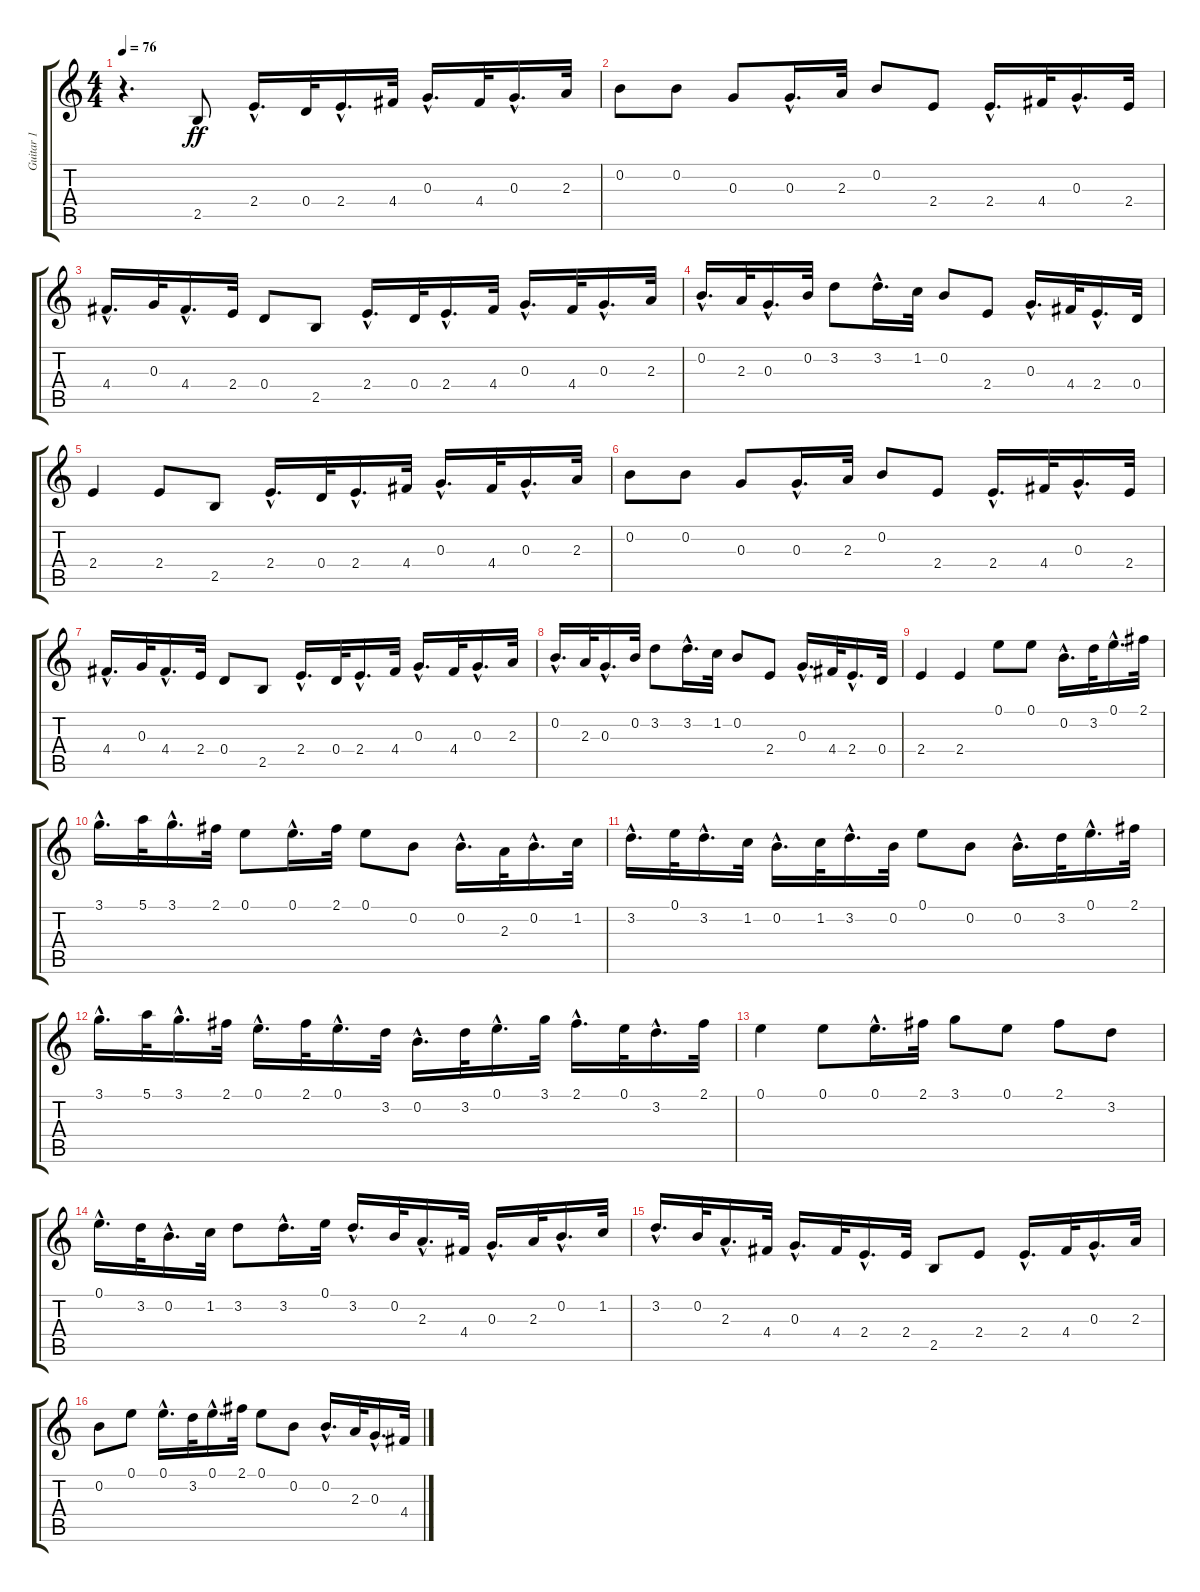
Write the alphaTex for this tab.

\track ("Guitar 1" "Guitar 1") {instrument overdrivenguitar}
\staff {score tabs}
\tuning (E4 B3 G3 D3 A2 E2) {hide}
\ts (4 4)
\tempo 76
\clef g2
\ks c
r.4{d dy ff instrument overdrivenguitar} 2.5.8 2.4{hac}.16{d} 0.4.32 2.4{hac}.16{d} 4.4.32 0.3{hac}.16{d} 4.4.32 0.3{hac}.16{d} 2.3.32 |
0.2.8 0.2.8 0.3.8 0.3{hac}.16{d} 2.3.32 0.2.8 2.4.8 2.4{hac}.16{d} 4.4.32 0.3{hac}.16{d} 2.4.32 |
4.4{hac}.16{d} 0.3.32 4.4{hac}.16{d} 2.4.32 0.4.8 2.5.8 2.4{hac}.16{d} 0.4.32 2.4{hac}.16{d} 4.4.32 0.3{hac}.16{d} 4.4.32 0.3{hac}.16{d} 2.3.32 |
0.2{hac}.16{d} 2.3.32 0.3{hac}.16{d} 0.2.32 3.2.8 3.2{hac}.16{d} 1.2.32 0.2.8 2.4.8 0.3{hac}.16{d} 4.4.32 2.4{hac}.16{d} 0.4.32 |
2.4.4 2.4.8 2.5.8 2.4{hac}.16{d} 0.4.32 2.4{hac}.16{d} 4.4.32 0.3{hac}.16{d} 4.4.32 0.3{hac}.16{d} 2.3.32 |
0.2.8 0.2.8 0.3.8 0.3{hac}.16{d} 2.3.32 0.2.8 2.4.8 2.4{hac}.16{d} 4.4.32 0.3{hac}.16{d} 2.4.32 |
4.4{hac}.16{d} 0.3.32 4.4{hac}.16{d} 2.4.32 0.4.8 2.5.8 2.4{hac}.16{d} 0.4.32 2.4{hac}.16{d} 4.4.32 0.3{hac}.16{d} 4.4.32 0.3{hac}.16{d} 2.3.32 |
0.2{hac}.16{d} 2.3.32 0.3{hac}.16{d} 0.2.32 3.2.8 3.2{hac}.16{d} 1.2.32 0.2.8 2.4.8 0.3{hac}.16{d} 4.4.32 2.4{hac}.16{d} 0.4.32 |
2.4.4 2.4.4 0.1.8 0.1.8 0.2{hac}.16{d} 3.2.32 0.1{hac}.16{d} 2.1.32 |
3.1{hac}.16{d} 5.1.32 3.1{hac}.16{d} 2.1.32 0.1.8 0.1{hac}.16{d} 2.1.32 0.1.8 0.2.8 0.2{hac}.16{d} 2.3.32 0.2{hac}.16{d} 1.2.32 |
3.2{hac}.16{d} 0.1.32 3.2{hac}.16{d} 1.2.32 0.2{hac}.16{d} 1.2.32 3.2{hac}.16{d} 0.2.32 0.1.8 0.2.8 0.2{hac}.16{d} 3.2.32 0.1{hac}.16{d} 2.1.32 |
3.1{hac}.16{d} 5.1.32 3.1{hac}.16{d} 2.1.32 0.1{hac}.16{d} 2.1.32 0.1{hac}.16{d} 3.2.32 0.2{hac}.16{d} 3.2.32 0.1{hac}.16{d} 3.1.32 2.1{hac}.16{d} 0.1.32 3.2{hac}.16{d} 2.1.32 |
0.1.4 0.1.8 0.1{hac}.16{d} 2.1.32 3.1.8 0.1.8 2.1.8 3.2.8 |
0.1{hac}.16{d} 3.2.32 0.2{hac}.16{d} 1.2.32 3.2.8 3.2{hac}.16{d} 0.1.32 3.2{hac}.16{d} 0.2.32 2.3{hac}.16{d} 4.4.32 0.3{hac}.16{d} 2.3.32 0.2{hac}.16{d} 1.2.32 |
3.2{hac}.16{d} 0.2.32 2.3{hac}.16{d} 4.4.32 0.3{hac}.16{d} 4.4.32 2.4{hac}.16{d} 2.4.32 2.5.8 2.4.8 2.4{hac}.16{d} 4.4.32 0.3{hac}.16{d} 2.3.32 |
0.2.8 0.1.8 0.1{hac}.16{d} 3.2.32 0.1{hac}.16{d} 2.1.32 0.1.8 0.2.8 0.2{hac}.16{d} 2.3.32 0.3{hac}.16{d} 4.4.32
